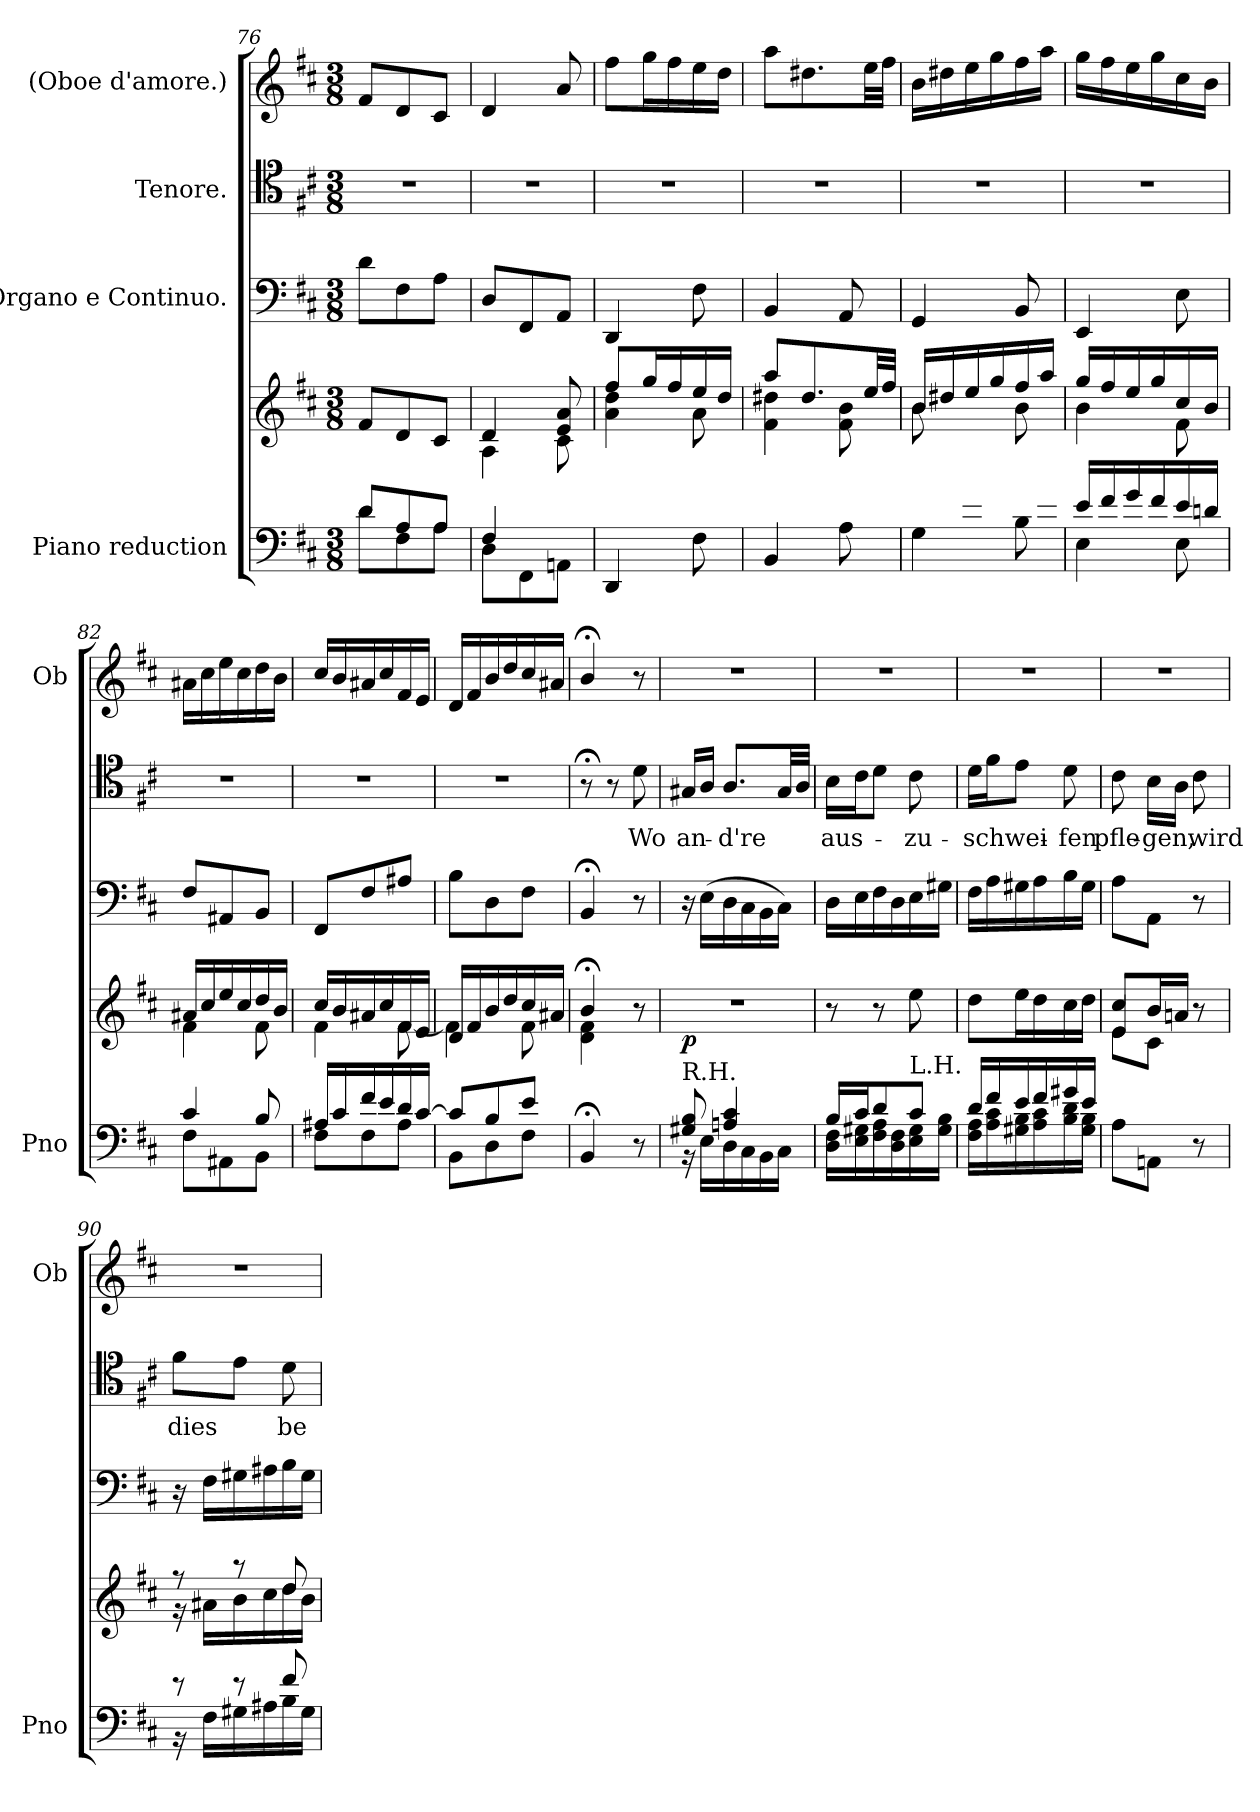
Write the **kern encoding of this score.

**kern	**kern	**dynam	**kern	**kern	**text	**kern
*part4	*part4	*part4	*part3	*part2	*part2	*part1
*staff5	*staff4	*staff4/5	*staff3	*staff2	*staff2	*staff1
*I"Piano reduction	*	*	*I"Organo e  Continuo.	*I"Tenore.	*	*I"(Oboe d'amore.)
*I'Pno	*	*	*	*	*	*I'Ob
*clefF4	*clefG2	*	*clefF4	*clefC4	*	*clefG2
*k[f#c#]	*k[f#c#]	*	*k[f#c#]	*k[f#c#]	*	*k[f#c#]
*D:	*D:	*	*D:	*D:	*	*D:
*M3/8	*M3/8	*	*M3/8	*M3/8	*	*M3/8
=76	=76	=76	=76	=76	=76	=76
*^	*	*	*	*	*	*
8d/L	8d\L	8f#/L	.	8d\L	4.r	.	8f#/L
8A/	8F#\	8d/	.	8F#\	.	.	8d/
8A/J	8A\J	8c#/J	.	8A\J	.	.	8c#/J
=77	=77	=77	=77	=77	=77	=77	=77
*	*	*^	*	*	*	*	*
4F#/	8D\L	4d/	4A\	.	8D/L	4.r	.	4d/
.	8FF#\	.	.	.	8FF#/	.	.	.
8ryy	8AAn\J	8e/ 8a/	8c#\	.	8AA/J	.	.	8a/
*v	*v	*	*	*	*	*	*	*
=78	=78	=78	=78	=78	=78	=78	=78
4DD/	8ff#/L	4a\ 4dd\	.	4DD/	4.r	.	8ff#\L
.	16gg/L	.	.	.	.	.	16gg\L
.	16ff#/	.	.	.	.	.	16ff#\
8F#\	16ee/	8a\	.	8F#\	.	.	16ee\
.	16dd/JJ	.	.	.	.	.	16dd\JJ
=79	=79	=79	=79	=79	=79	=79	=79
4BB/	8aa/L	4f#\ 4dd#X\	.	4BB/	4.r	.	8aa\L
.	8.dd#/	.	.	.	.	.	8.dd#X\
8A\	.	8f#\ 8b\	.	8AA/	.	.	.
.	32ee/LL	.	.	.	.	.	32ee\LL
.	32ff#/JJJ	.	.	.	.	.	32ff#\JJJ
=80	=80	=80	=80	=80	=80	=80	=80
*^	*	*^	*	*	*	*	*
8ryy	4G\	16b/LL	4ryy	8b\L	.	4GG/	4.r	.	16b\LL
.	.	16dd#X/	.	.	.	.	.	.	16dd#X\
8e/	.	16ee/	.	4ryy	.	.	.	.	16ee\
.	.	16gg/	.	.	.	.	.	.	16gg\
16d#X/L	8B\	16ff#/	8b\	.	.	8BB/	.	.	16ff#\
16f#/JJ	.	16aa/JJ	.	.	.	.	.	.	16aa\JJ
*	*	*	*v	*v	*	*	*	*	*
=81	=81	=81	=81	=81	=81	=81	=81	=81
16e/LL	4E\	16gg/LL	4b\	.	4EE/	4.r	.	16gg\LL
16f#/	.	16ff#/	.	.	.	.	.	16ff#\
16g/	.	16ee/	.	.	.	.	.	16ee\
16f#/	.	16gg/	.	.	.	.	.	16gg\
16e/	8E\	16cc#/	8f#\	.	8E\	.	.	16cc#\
16dn/JJ	.	16b/JJ	.	.	.	.	.	16b\JJ
!!LO:LB:g=z
=82	=82	=82	=82	=82	=82	=82	=82	=82
4c#/	8F#\L	16a#X/LL	4f#\	.	8F#/L	4.r	.	16a#X\LL
.	.	16cc#/	.	.	.	.	.	16cc#\
.	8AA#X\	16ee/	.	.	8AA#X/	.	.	16ee\
.	.	16cc#/	.	.	.	.	.	16cc#\
8B/	8BB\J	16dd/	8f#\	.	8BB/J	.	.	16dd\
.	.	16b/JJ	.	.	.	.	.	16b\JJ
=83	=83	=83	=83	=83	=83	=83	=83	=83
16A#X/LL	8F#\L	16cc#/LL	4f#\	.	8FF#/L	4.r	.	16cc#/LL
16c#/	.	16b/	.	.	.	.	.	16b/
16f#/	8F#\	16a#X/	.	.	8F#/	.	.	16a#X/
16e/	.	16cc#/	.	.	.	.	.	16cc#/
16d/	8A#\J	16f#/	[8f#\	.	8A#X/J	.	.	16f#/
[16c#/JJ	.	16e/JJ	.	.	.	.	.	16e/JJ
=84	=84	=84	=84	=84	=84	=84	=84	=84
8c#/L]	8BB\L	16d/LL	4f#\]	.	8B\L	4.r	.	16d/LL
.	.	16f#/	.	.	.	.	.	16f#/
8B/	8D\	16b/	.	.	8D\	.	.	16b/
.	.	16dd/	.	.	.	.	.	16dd/
8e/J	8F#\J	16cc#/	8f#\	.	8F#\J	.	.	16cc#/
.	.	16a#X/JJ	.	.	.	.	.	16a#X/JJ
*v	*v	*	*	*	*	*	*	*
=85	=85	=85	=85	=85	=85	=85	=85
4BB;/	4b;</	4d\ 4f#\	.	4BB;</	8r;<	.	4b;</
.	.	.	.	.	8r	.	.
!	!	!	!	!	!	!LO:LY:b	!
8r	8r	8ryy	.	8r	8d\	Wo	8r
=86	=86	=86	=86	=86	=86	=86	=86
*^	*	*	*	*	*	*	*
!LO:TX:a:t=R.H.	!	!	!	!	!	!	!	!
!	!	!	!	!LO:DY:b	!	!	!LO:LY:b	!
*	*	*v	*v	*	*	*	*	*
8G#X/ 8B/	16r	4.r	p	16r	16G#X/LL	an-	4.r
.	16E\LL	.	.	(16E\LL	16A/JJ	.	.
!	!	!	!	!	!	!LO:LY:b	!
4An/ 4c#/	16D\	.	.	16D\	8.A/L	-d're	.
.	16C#\	.	.	16C#\	.	.	.
.	16BB\	.	.	16BB\	.	.	.
.	16C#\JJ	.	.	16C#\JJ)	32G#/LL	.	.
.	.	.	.	.	32A/JJJ	.	.
=87	=87	=87	=87	=87	=87	=87	=87
!	!	!	!	!	!	!LO:LY:b	!
16B/LL	16D\ 16F#\LL	8r	.	16D\LL	16B\LL	aus-	4.r
16c#/J	16E\ 16G#X\	.	.	16E\	16c#\J	.	.
8d/	16F#\ 16A\	8r	.	16F#\	8d\J	.	.
.	16D\ 16F#\	.	.	16D\	.	.	.
!LO:TX:a:t=L.H.	!	!	!	!	!	!	!
!	!	!	!	!	!	!LO:LY:b	!
8c#/J	16E\ 16G#\	8ee\	.	16E\	8c#\	-zu-	.
.	16G#\ 16B\JJ	.	.	16G#X\JJ	.	.	.
=88	=88	=88	=88	=88	=88	=88	=88
!	!	!	!	!	!	!LO:LY:b	!
16d/LL	16F#\ 16A\LL	8dd\L	.	16F#\LL	16d\LL	-schwei-	4.r
16f#/	16A\ 16c#\	.	.	16A\	16f#\J	.	.
16e/	16G#X\ 16B\	16ee\L	.	16G#X\	8e\J	.	.
16f#/	16A\ 16c#\	16dd\	.	16A\	.	.	.
!	!	!	!	!	!	!LO:LY:b	!
16g#X/	16B\ 16d\	16cc#\	.	16B\	8d\	-fen	.
16e/JJ	16G#\ 16B\JJ	16dd\JJ	.	16G#\JJ	.	.	.
=89	=89	=89	=89	=89	=89	=89	=89
*	*	*^	*	*	*	*	*
*	*	*	*^	*	*	*	*	*
!	!	!	!	!	!	!	!	!LO:LY:b	!
*v	*v	*	*	*	*	*	*	*	*
8A\L	8cc#/L	8e\L	4e/	.	8A\L	8c#\	pfle-	4.r
!	!	!	!	!	!	!	!LO:LY:b	!
8AAn\J	16b/L	8c#\J	.	.	8AA\J	16B\LL	-gen,	.
.	16an/JJ	.	.	.	.	16A\JJ	.	.
!	!	!	!	!	!	!	!LO:LY:b	!
8r	8r	8ryy	8ryy	.	8r	8c#\	wird	.
=90	=90	=90	=90	=90	=90	=90	=90	=90
*^	*	*	*	*	*	*	*	*
!	!	!	!	!	!	!	!	!LO:LY:b	!
*	*	*	*v	*v	*	*	*	*	*
8r	16r	8r	16r	.	16r	8f#\L	dies	4.r
.	16F#\LL	.	16a#X\LL	.	16F#\LL	.	.	.
8r	16G#X\	8r	16b\	.	16G#X\	8e\J	.	.
.	16A#X\	.	16cc#\	.	16A#X\	.	.	.
!	!	!	!	!	!	!	!LO:LY:b	!
8f#/	16B\	8dd/	16dd\	.	16B\	8d\	be-	.
.	16G#\JJ	.	16b\JJ	.	16G#\JJ	.	.	.
*v	*v	*	*	*	*	*	*	*
*	*v	*v	*	*	*	*	*
=	=	=	=	=	=	=
*-	*-	*-	*-	*-	*-	*-
